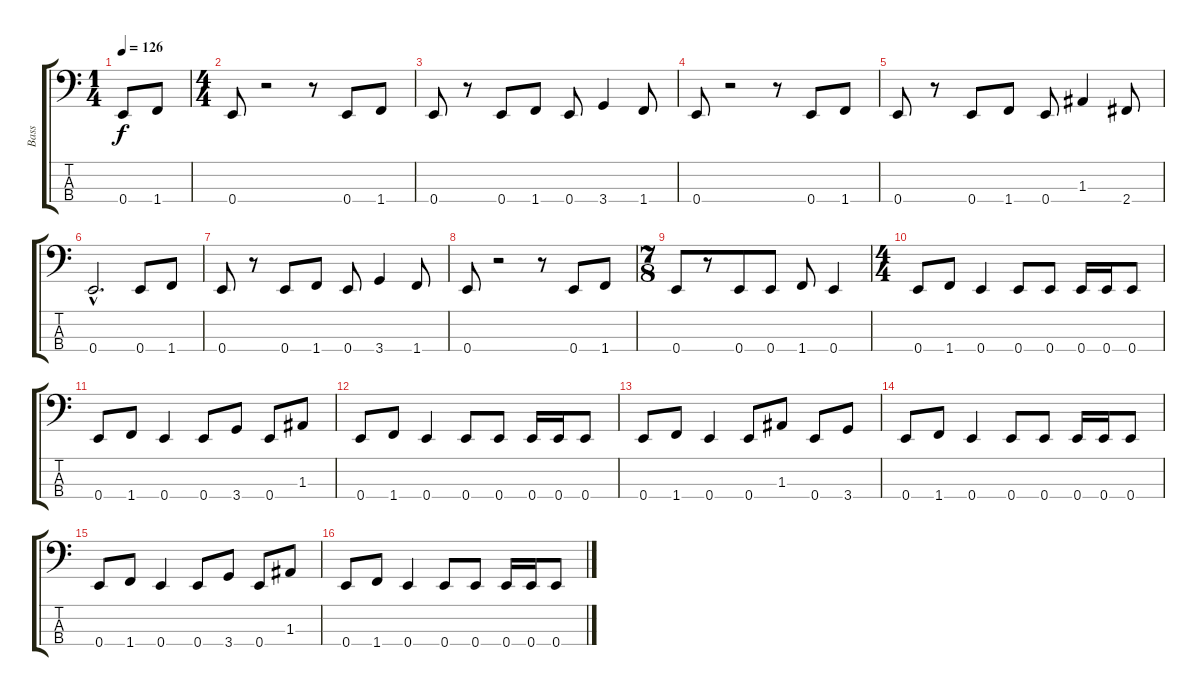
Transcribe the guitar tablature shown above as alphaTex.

\track ("Bass" "Bass") {instrument electricbasspick}
\staff {score tabs}
\tuning (G2 D2 A1 E1) {hide}
\ts (1 4)
\tempo 126
\clef f4
\ks c
0.4.8{dy f instrument electricbasspick} 1.4.8 |
\ts (4 4)
0.4.8 r.2 r.8 0.4.8 1.4.8 |
0.4.8 r.8 0.4.8 1.4.8 0.4.8 3.4.4 1.4.8 |
0.4.8 r.2 r.8 0.4.8 1.4.8 |
0.4.8 r.8 0.4.8 1.4.8 0.4.8 1.3.4 2.4.8 |
0.4{hac}.2{d} 0.4.8 1.4.8 |
0.4.8 r.8 0.4.8 1.4.8 0.4.8 3.4.4 1.4.8 |
0.4.8 r.2 r.8 0.4.8 1.4.8 |
\ts (7 8)
0.4.8 r.8 0.4.8 0.4.8 1.4.8 0.4.4 |
\ts (4 4)
0.4.8 1.4.8 0.4.4 0.4.8 0.4.8 0.4.16 0.4.16 0.4.8 |
0.4.8 1.4.8 0.4.4 0.4.8 3.4.8 0.4.8 1.3.8 |
0.4.8 1.4.8 0.4.4 0.4.8 0.4.8 0.4.16 0.4.16 0.4.8 |
0.4.8 1.4.8 0.4.4 0.4.8 1.3.8 0.4.8 3.4.8 |
0.4.8 1.4.8 0.4.4 0.4.8 0.4.8 0.4.16 0.4.16 0.4.8 |
0.4.8 1.4.8 0.4.4 0.4.8 3.4.8 0.4.8 1.3.8 |
0.4.8 1.4.8 0.4.4 0.4.8 0.4.8 0.4.16 0.4.16 0.4.8
